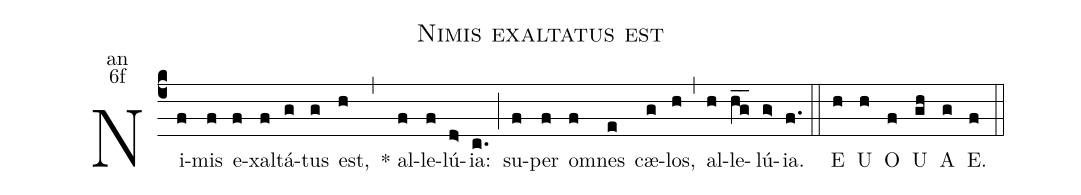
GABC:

name:Nimis exaltatus est;
office-part:an;
mode:6f;
%%
(c4) Ni(f)mis(f) e(f)xal(f)tá(g)tus(g) est,(h) (,)
<sp>*</sp> al(f)le(f)lú(d>){ia}:(c.) (;)
su(f)per(f) om(f)nes(e) cæ(g)los,(h) (,) al(h)le(hg__)lú(g>){ia}.(f.) (::)

<eu>E(h) U(h) O(f) U(gh) A(g) E.(f) </eu>(::)
